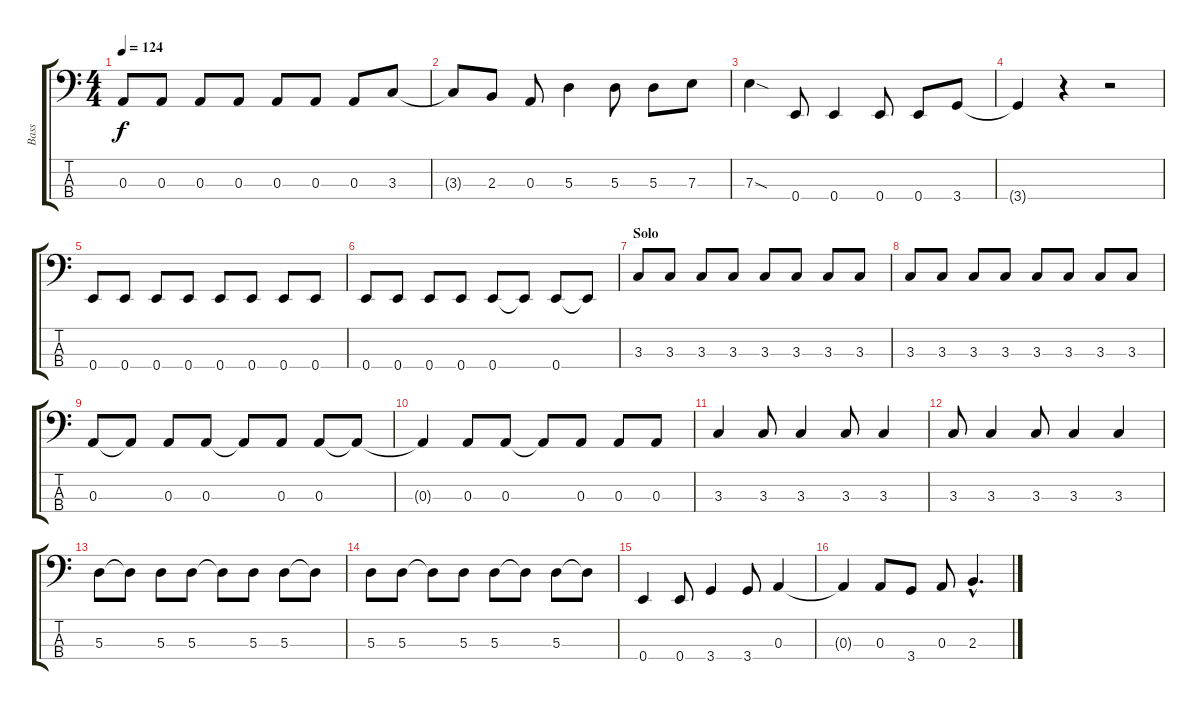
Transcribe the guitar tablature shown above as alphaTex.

\track ("Bass" "Bass") {instrument electricbasspick}
\staff {score tabs}
\tuning (G2 D2 A1 E1) {hide}
\ts (4 4)
\tempo 124
\clef f4
\ks c
0.3.8{dy f} 0.3.8 0.3.8 0.3.8 0.3.8 0.3.8 0.3.8 3.3.8 |
3.3{t}.8 2.3.8 0.3.8 5.3.4 5.3.8 5.3.8 7.3.8 |
7.3{sod}.4 0.4.8 0.4.4 0.4.8 0.4.8 3.4.8 |
3.4{t}.4 r.4 r.2 |
0.4.8 0.4.8 0.4.8 0.4.8 0.4.8 0.4.8 0.4.8 0.4.8 |
0.4.8 0.4.8 0.4.8 0.4.8 0.4.8 0.4{t}.8 0.4.8 0.4{t}.8 |
\section ("" "Solo")
3.3.8 3.3.8 3.3.8 3.3.8 3.3.8 3.3.8 3.3.8 3.3.8 |
3.3.8 3.3.8 3.3.8 3.3.8 3.3.8 3.3.8 3.3.8 3.3.8 |
0.3.8 0.3{t}.8 0.3.8 0.3.8 0.3{t}.8 0.3.8 0.3.8 0.3{t}.8 |
0.3{t}.4 0.3.8 0.3.8 0.3{t}.8 0.3.8 0.3.8 0.3.8 |
3.3.4 3.3.8 3.3.4 3.3.8 3.3.4 |
3.3.8 3.3.4 3.3.8 3.3.4 3.3.4 |
5.3.8 5.3{t}.8 5.3.8 5.3.8 5.3{t}.8 5.3.8 5.3.8 5.3{t}.8 |
5.3.8 5.3.8 5.3{t}.8 5.3.8 5.3.8 5.3{t}.8 5.3.8 5.3{t}.8 |
0.4.4 0.4.8 3.4.4 3.4.8 0.3.4 |
0.3{t}.4 0.3.8 3.4.8 0.3.8 2.3{hac}.4{d}
